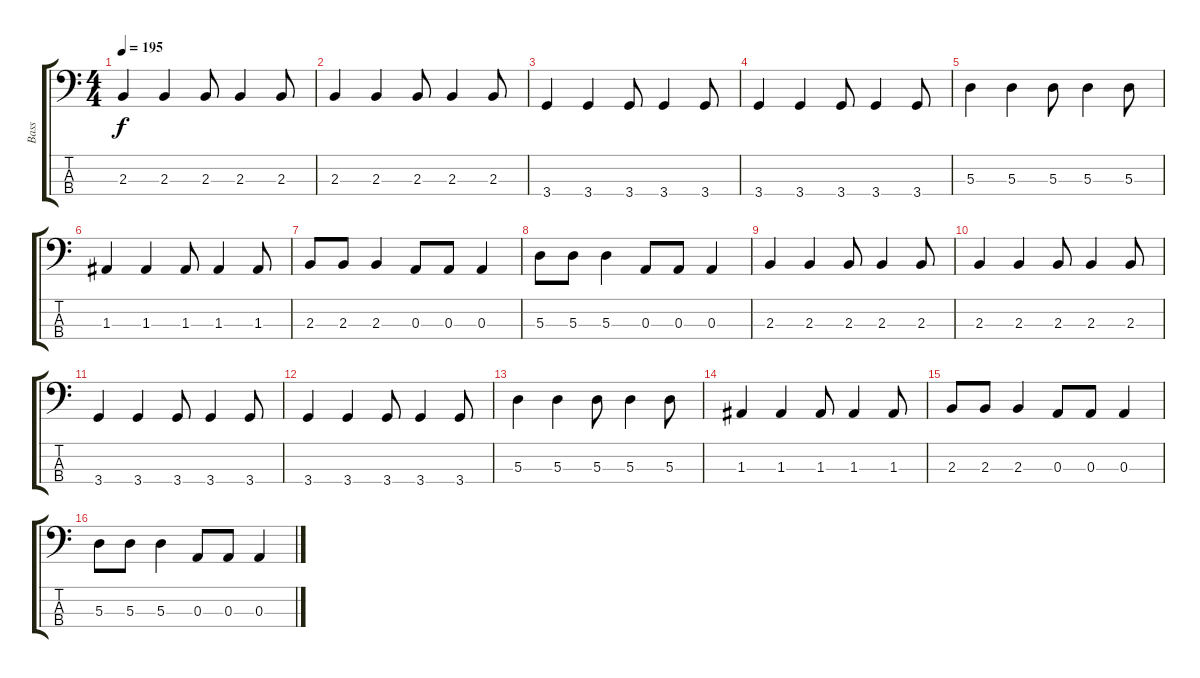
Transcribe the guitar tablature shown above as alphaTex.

\track ("Bass" "Bass") {instrument electricbasspick}
\staff {score tabs}
\tuning (G2 D2 A1 E1) {hide}
\ts (4 4)
\tempo 195
\clef f4
\ks c
2.3.4{dy f} 2.3.4 2.3.8 2.3.4 2.3.8 |
2.3.4 2.3.4 2.3.8 2.3.4 2.3.8 |
3.4.4 3.4.4 3.4.8 3.4.4 3.4.8 |
3.4.4 3.4.4 3.4.8 3.4.4 3.4.8 |
5.3.4 5.3.4 5.3.8 5.3.4 5.3.8 |
1.3.4 1.3.4 1.3.8 1.3.4 1.3.8 |
2.3.8 2.3.8 2.3.4 0.3.8 0.3.8 0.3.4 |
5.3.8 5.3.8 5.3.4 0.3.8 0.3.8 0.3.4 |
2.3.4 2.3.4 2.3.8 2.3.4 2.3.8 |
2.3.4 2.3.4 2.3.8 2.3.4 2.3.8 |
3.4.4 3.4.4 3.4.8 3.4.4 3.4.8 |
3.4.4 3.4.4 3.4.8 3.4.4 3.4.8 |
5.3.4 5.3.4 5.3.8 5.3.4 5.3.8 |
1.3.4 1.3.4 1.3.8 1.3.4 1.3.8 |
2.3.8 2.3.8 2.3.4 0.3.8 0.3.8 0.3.4 |
5.3.8 5.3.8 5.3.4 0.3.8 0.3.8 0.3.4
